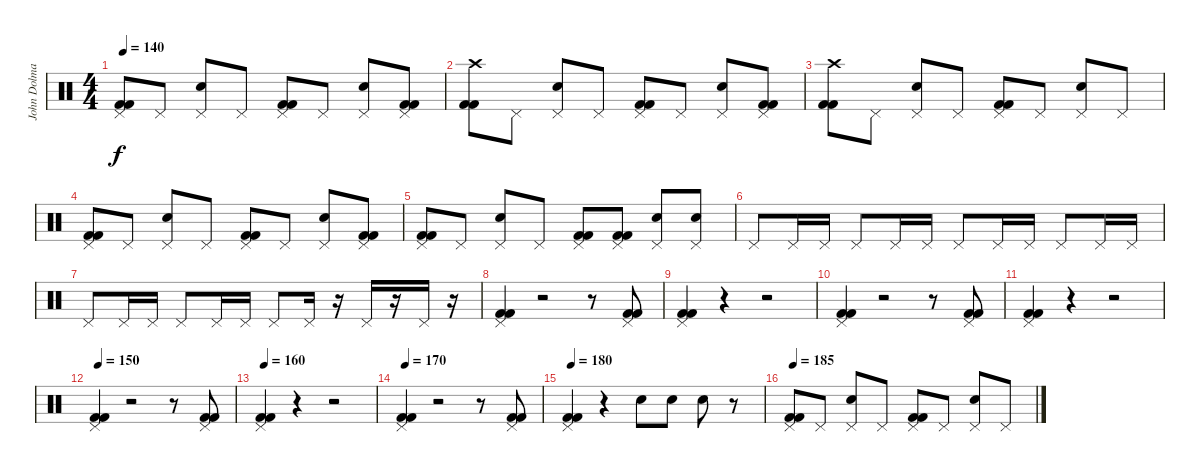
\track ("John Dolmayan" "John Dolma") {instrument percussion}
\staff {score}
\articulation defaults
\ts (4 4)
\tempo 140
\clef neutral
\ks c
("Pedal Hi-Hat (hit)" "Kick (hit) 2" "Kick (hit) 2").8{dy f} "Pedal Hi-Hat (hit)".8 ("Pedal Hi-Hat (hit)" "Snare (hit) 2").8 "Pedal Hi-Hat (hit)".8 ("Pedal Hi-Hat (hit)" "Kick (hit) 2" "Kick (hit) 2").8 "Pedal Hi-Hat (hit)".8 ("Pedal Hi-Hat (hit)" "Snare (hit) 2").8 ("Pedal Hi-Hat (hit)" "Kick (hit) 2" "Kick (hit) 2").8 |
("Crash high (hit)" "Kick (hit) 2" "Kick (hit) 2").8 "Pedal Hi-Hat (hit)".8 ("Pedal Hi-Hat (hit)" "Snare (hit) 2").8 "Pedal Hi-Hat (hit)".8 ("Pedal Hi-Hat (hit)" "Kick (hit) 2" "Kick (hit) 2").8 "Pedal Hi-Hat (hit)".8 ("Pedal Hi-Hat (hit)" "Snare (hit) 2").8 ("Pedal Hi-Hat (hit)" "Kick (hit) 2" "Kick (hit) 2").8 |
("Crash high (hit)" "Kick (hit) 2" "Kick (hit) 2").8 "Pedal Hi-Hat (hit)".8 ("Pedal Hi-Hat (hit)" "Snare (hit) 2").8 "Pedal Hi-Hat (hit)".8 ("Pedal Hi-Hat (hit)" "Kick (hit) 2" "Kick (hit) 2").8 "Pedal Hi-Hat (hit)".8 ("Pedal Hi-Hat (hit)" "Snare (hit) 2").8 "Pedal Hi-Hat (hit)".8 |
("Pedal Hi-Hat (hit)" "Kick (hit) 2" "Kick (hit) 2").8 "Pedal Hi-Hat (hit)".8 ("Pedal Hi-Hat (hit)" "Snare (hit) 2").8 "Pedal Hi-Hat (hit)".8 ("Pedal Hi-Hat (hit)" "Kick (hit) 2" "Kick (hit) 2").8 "Pedal Hi-Hat (hit)".8 ("Pedal Hi-Hat (hit)" "Snare (hit) 2").8 ("Pedal Hi-Hat (hit)" "Kick (hit) 2" "Kick (hit) 2").8 |
("Pedal Hi-Hat (hit)" "Kick (hit) 2" "Kick (hit) 2").8 "Pedal Hi-Hat (hit)".8 ("Pedal Hi-Hat (hit)" "Snare (hit) 2").8 "Pedal Hi-Hat (hit)".8 ("Pedal Hi-Hat (hit)" "Kick (hit) 2" "Kick (hit) 2").8 ("Pedal Hi-Hat (hit)" "Kick (hit) 2" "Kick (hit) 2").8 ("Pedal Hi-Hat (hit)" "Snare (hit) 2").8 ("Pedal Hi-Hat (hit)" "Snare (hit) 2").8 |
"Pedal Hi-Hat (hit)".8 "Pedal Hi-Hat (hit)".16 "Pedal Hi-Hat (hit)".16 "Pedal Hi-Hat (hit)".8 "Pedal Hi-Hat (hit)".16 "Pedal Hi-Hat (hit)".16 "Pedal Hi-Hat (hit)".8 "Pedal Hi-Hat (hit)".16 "Pedal Hi-Hat (hit)".16 "Pedal Hi-Hat (hit)".8 "Pedal Hi-Hat (hit)".16 "Pedal Hi-Hat (hit)".16 |
"Pedal Hi-Hat (hit)".8 "Pedal Hi-Hat (hit)".16 "Pedal Hi-Hat (hit)".16 "Pedal Hi-Hat (hit)".8 "Pedal Hi-Hat (hit)".16 "Pedal Hi-Hat (hit)".16 "Pedal Hi-Hat (hit)".8 "Pedal Hi-Hat (hit)".16 r.16 "Pedal Hi-Hat (hit)".16 r.16 "Pedal Hi-Hat (hit)".16 r.16 |
("Pedal Hi-Hat (hit)" "Kick (hit) 2" "Kick (hit) 2").4 r.2 r.8 ("Pedal Hi-Hat (hit)" "Kick (hit) 2" "Kick (hit) 2").8 |
("Pedal Hi-Hat (hit)" "Kick (hit) 2" "Kick (hit) 2").4 r.4 r.2 |
("Pedal Hi-Hat (hit)" "Kick (hit) 2" "Kick (hit) 2").4 r.2 r.8 ("Pedal Hi-Hat (hit)" "Kick (hit) 2" "Kick (hit) 2").8 |
("Pedal Hi-Hat (hit)" "Kick (hit) 2" "Kick (hit) 2").4 r.4 r.2 |
\tempo 150
("Pedal Hi-Hat (hit)" "Kick (hit) 2" "Kick (hit) 2").4 r.2 r.8 ("Pedal Hi-Hat (hit)" "Kick (hit) 2" "Kick (hit) 2").8 |
\tempo 160
("Pedal Hi-Hat (hit)" "Kick (hit) 2" "Kick (hit) 2").4 r.4 r.2 |
\tempo 170
("Pedal Hi-Hat (hit)" "Kick (hit) 2" "Kick (hit) 2").4 r.2 r.8 ("Pedal Hi-Hat (hit)" "Kick (hit) 2" "Kick (hit) 2").8 |
\tempo 180
("Pedal Hi-Hat (hit)" "Kick (hit) 2" "Kick (hit) 2").4 r.4 "Snare (hit) 2".8 "Snare (hit) 2".8 "Snare (hit) 2".8 r.8 |
\tempo 185
("Pedal Hi-Hat (hit)" "Kick (hit) 2" "Kick (hit) 2").8 "Pedal Hi-Hat (hit)".8 ("Pedal Hi-Hat (hit)" "Snare (hit) 2").8 "Pedal Hi-Hat (hit)".8 ("Pedal Hi-Hat (hit)" "Kick (hit) 2" "Kick (hit) 2").8 "Pedal Hi-Hat (hit)".8 ("Pedal Hi-Hat (hit)" "Snare (hit) 2").8 "Pedal Hi-Hat (hit)".8
